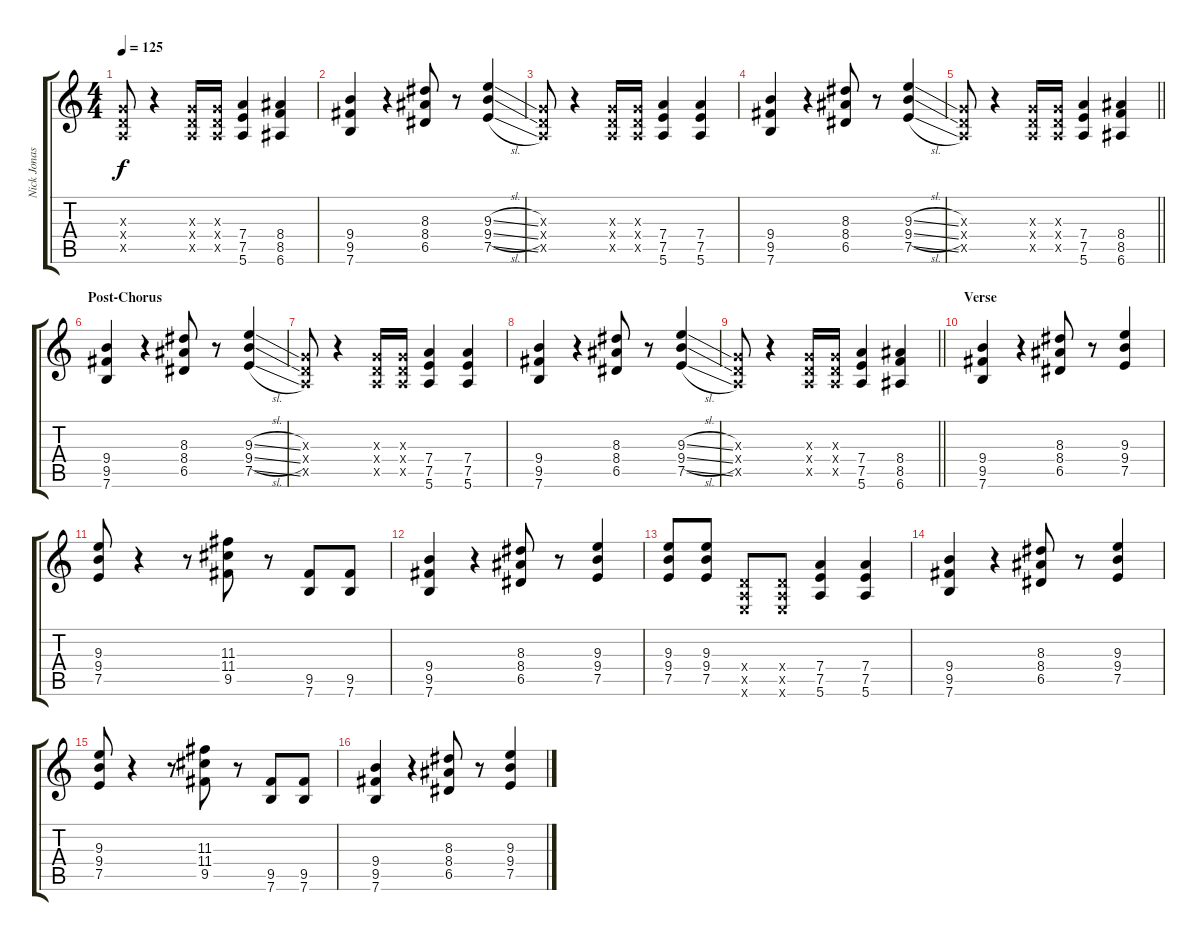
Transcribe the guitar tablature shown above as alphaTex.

\track ("Nick Jonas (Rhythm)" "Nick Jonas") {instrument distortionguitar}
\staff {score tabs}
\tuning (E4 B3 G3 D3 A2 E2) {hide}
\ts (4 4)
\tempo 125
\clef g2
\ks c
(0.3{x} 0.4{x} 0.5{x}).8{dy f} r.4 (0.3{x} 0.4{x} 0.5{x}).16 (0.3{x} 0.4{x} 0.5{x}).16 (7.4 7.5 5.6).4 (8.4 8.5 6.6).4 |
(9.4 9.5 7.6).4 r.4 (8.3 8.4 6.5).8 r.8 (9.3{sl} 9.4{sl} 7.5{sl}).4 |
(0.3{x} 0.4{x} 0.5{x}).8 r.4 (0.3{x} 0.4{x} 0.5{x}).16 (0.3{x} 0.4{x} 0.5{x}).16 (7.4 7.5 5.6).4 (7.4 7.5 5.6).4 |
(9.4 9.5 7.6).4 r.4 (8.3 8.4 6.5).8 r.8 (9.3{sl} 9.4{sl} 7.5{sl}).4 |
\barLineRight lightlight
(0.3{x} 0.4{x} 0.5{x}).8 r.4 (0.3{x} 0.4{x} 0.5{x}).16 (0.3{x} 0.4{x} 0.5{x}).16 (7.4 7.5 5.6).4 (8.4 8.5 6.6).4 |
\section ("" "Post-Chorus")
(9.4 9.5 7.6).4 r.4 (8.3 8.4 6.5).8 r.8 (9.3{sl} 9.4{sl} 7.5{sl}).4 |
(0.3{x} 0.4{x} 0.5{x}).8 r.4 (0.3{x} 0.4{x} 0.5{x}).16 (0.3{x} 0.4{x} 0.5{x}).16 (7.4 7.5 5.6).4 (7.4 7.5 5.6).4 |
(9.4 9.5 7.6).4 r.4 (8.3 8.4 6.5).8 r.8 (9.3{sl} 9.4{sl} 7.5{sl}).4 |
\barLineRight lightlight
(0.3{x} 0.4{x} 0.5{x}).8 r.4 (0.3{x} 0.4{x} 0.5{x}).16 (0.3{x} 0.4{x} 0.5{x}).16 (7.4 7.5 5.6).4 (8.4 8.5 6.6).4 |
\section ("" "Verse")
(9.4 9.5 7.6).4 r.4 (8.3 8.4 6.5).8 r.8 (9.3 9.4 7.5).4 |
(9.3 9.4 7.5).8 r.4 r.8 (11.3 11.4 9.5).8 r.8 (9.5 7.6).8 (9.5 7.6).8 |
(9.4 9.5 7.6).4 r.4 (8.3 8.4 6.5).8 r.8 (9.3 9.4 7.5).4 |
(9.3 9.4 7.5).8 (9.3 9.4 7.5).8 (0.4{x} 0.5{x} 0.6{x}).8 (0.4{x} 0.5{x} 0.6{x}).8 (7.4 7.5 5.6).4 (7.4 7.5 5.6).4 |
(9.4 9.5 7.6).4 r.4 (8.3 8.4 6.5).8 r.8 (9.3 9.4 7.5).4 |
(9.3 9.4 7.5).8 r.4 r.8 (11.3 11.4 9.5).8 r.8 (9.5 7.6).8 (9.5 7.6).8 |
(9.4 9.5 7.6).4 r.4 (8.3 8.4 6.5).8 r.8 (9.3 9.4 7.5).4
